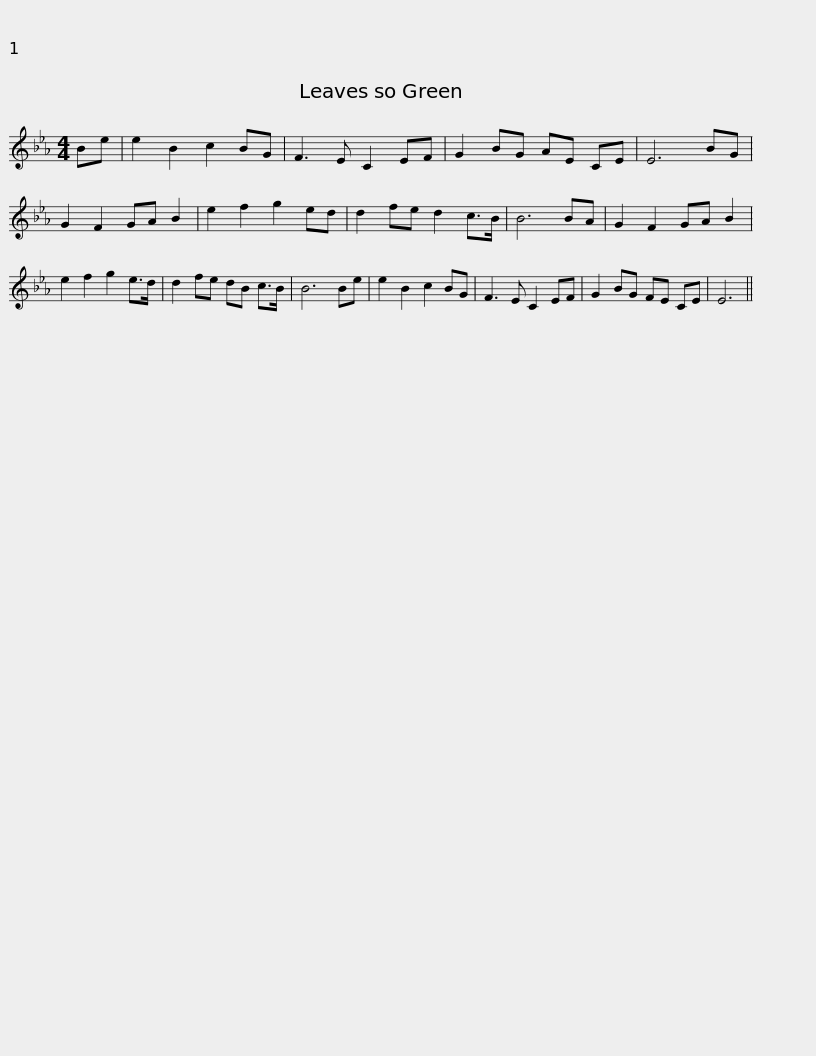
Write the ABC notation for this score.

X:1
L:1/8
M:4/4
I:linebreak $
K:Eb
V:1 treble
V:1
 Be | e2 B2 c2 BG | F3 E C2 EF | G2 BG AE CE | E6 BG | %5
 G2 F2 GA B2 | e2 f2 g2 ed | d2 fe d2 c>B |$ B6 BA | G2 F2 GA B2 | %10
 e2 f2 g2 e>d | d2 fe dB c>B | B6 Be | e2 B2 c2 BG | F3 E C2 EF | %15
 G2 BG FE CE |$ E6 || %17
